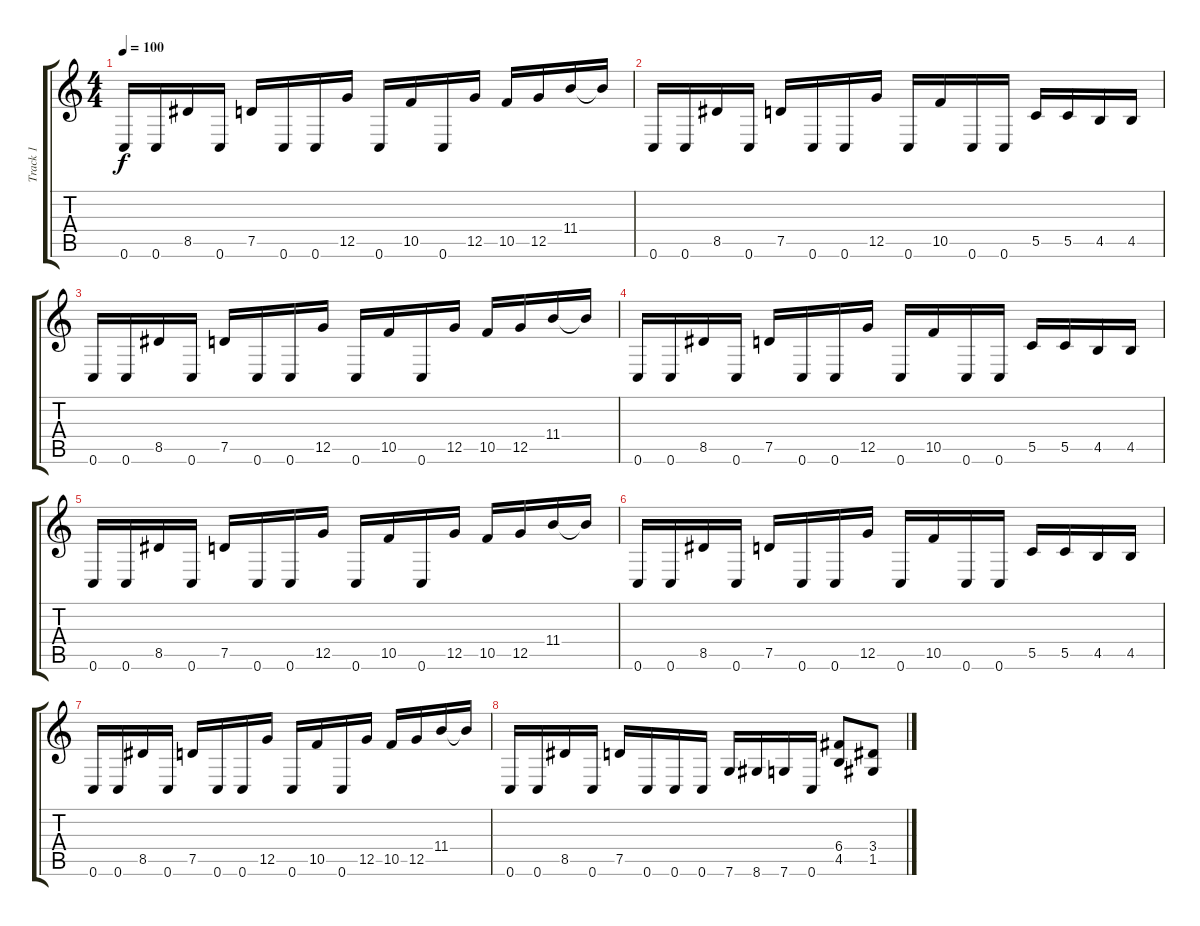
\track ("Track 1" "Track 1") {instrument distortionguitar}
\staff {score tabs}
\tuning (D4 A3 F3 C3 G2 C2) {hide}
\ts (4 4)
\tempo 100
\clef g2
\ks c
0.6.16{dy f} 0.6.16 8.5.16 0.6.16 7.5.16 0.6.16 0.6.16 12.5.16 0.6.16 10.5.16 0.6.16 12.5.16 10.5.16 12.5.16 11.4.16 11.4{t}.16 |
0.6.16 0.6.16 8.5.16 0.6.16 7.5.16 0.6.16 0.6.16 12.5.16 0.6.16 10.5.16 0.6.16 0.6.16 5.5.16 5.5.16 4.5.16 4.5.16 |
0.6.16 0.6.16 8.5.16 0.6.16 7.5.16 0.6.16 0.6.16 12.5.16 0.6.16 10.5.16 0.6.16 12.5.16 10.5.16 12.5.16 11.4.16 11.4{t}.16 |
0.6.16 0.6.16 8.5.16 0.6.16 7.5.16 0.6.16 0.6.16 12.5.16 0.6.16 10.5.16 0.6.16 0.6.16 5.5.16 5.5.16 4.5.16 4.5.16 |
0.6.16 0.6.16 8.5.16 0.6.16 7.5.16 0.6.16 0.6.16 12.5.16 0.6.16 10.5.16 0.6.16 12.5.16 10.5.16 12.5.16 11.4.16 11.4{t}.16 |
0.6.16 0.6.16 8.5.16 0.6.16 7.5.16 0.6.16 0.6.16 12.5.16 0.6.16 10.5.16 0.6.16 0.6.16 5.5.16 5.5.16 4.5.16 4.5.16 |
0.6.16 0.6.16 8.5.16 0.6.16 7.5.16 0.6.16 0.6.16 12.5.16 0.6.16 10.5.16 0.6.16 12.5.16 10.5.16 12.5.16 11.4.16 11.4{t}.16 |
0.6.16 0.6.16 8.5.16 0.6.16 7.5.16 0.6.16 0.6.16 0.6.16 7.6.16 8.6.16 7.6.16 0.6.16 (6.4 4.5).8 (3.4 1.5).8
